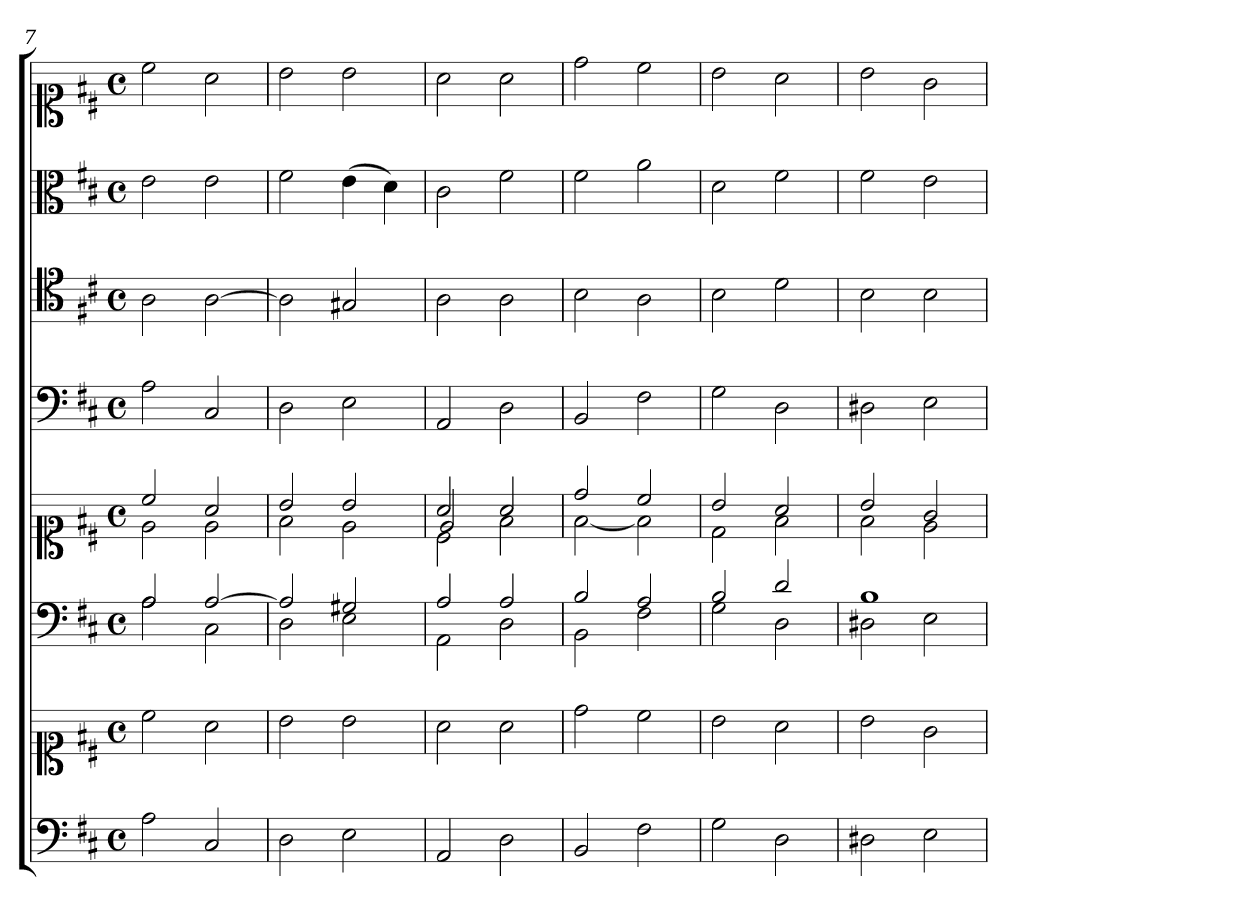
**kern	**kern	**kern	**kern	**kern	**kern	**kern	**kern
*part6	*part6	*part5	*part5	*part4	*part3	*part2	*part1
*staff8	*staff7	*staff6	*staff5	*staff4	*staff3	*staff2	*staff1
*clefF4	*clefC1	*clefF4	*clefC1	*clefF4	*clefC4	*clefC3	*clefC1
*k[f#c#]	*k[f#c#]	*k[f#c#]	*k[f#c#]	*k[f#c#]	*k[f#c#]	*k[f#c#]	*k[f#c#]
*D:	*D:	*D:	*D:	*D:	*D:	*D:	*D:
*M4/4	*M4/4	*M4/4	*M4/4	*M4/4	*M4/4	*M4/4	*M4/4
*met(c)	*met(c)	*met(c)	*met(c)	*met(c)	*met(c)	*met(c)	*met(c)
=7	=7	=7	=7	=7	=7	=7	=7
*	*	*^	*^	*	*	*	*
2A	2cc#	2A	2A	2cc#	2e	2A	2A	2e	2cc#
2C#	2a	[2A	2C#	2a	2e	2C#	[2A	2e	2a
=8	=8	=8	=8	=8	=8	=8	=8	=8	=8
2D	2b	2A]	2D	2b	2f#	2D	2A]	2f#	2b
2E	2b	2G#X	2E	2b	2e	2E	2G#X	(4e	2b
.	.	.	.	.	.	.	.	4d)	.
=9	=9	=9	=9	=9	=9	=9	=9	=9	=9
*	*	*	*	*	*^	*	*	*	*
2AA	2a	2A	2AA	2a	2c#	2e/	2AA	2A	2c#	2a
2D	2a	2A	2D	2a	2f#	2ryy	2D	2A	2f#	2a
*	*	*	*	*	*v	*v	*	*	*	*
=10	=10	=10	=10	=10	=10	=10	=10	=10	=10
2BB	2dd	2B	2BB	2dd	[2f#	2BB	2B	2f#	2dd
2F#	2cc#	2A	2F#	2cc#	2f#]	2F#	2A	2a	2cc#
=11	=11	=11	=11	=11	=11	=11	=11	=11	=11
2G	2b	2B	2G	2b	2d	2G	2B	2d	2b
2D	2a	2d	2D	2a	2f#	2D	2d	2f#	2a
=12	=12	=12	=12	=12	=12	=12	=12	=12	=12
2D#X	2b	1B	2D#X	2b	2f#	2D#X	2B	2f#	2b
2E	2g	.	2E	2g	2e	2E	2B	2e	2g
*	*	*v	*v	*	*	*	*	*	*
*	*	*	*v	*v	*	*	*	*
=	=	=	=	=	=	=	=
*-	*-	*-	*-	*-	*-	*-	*-
